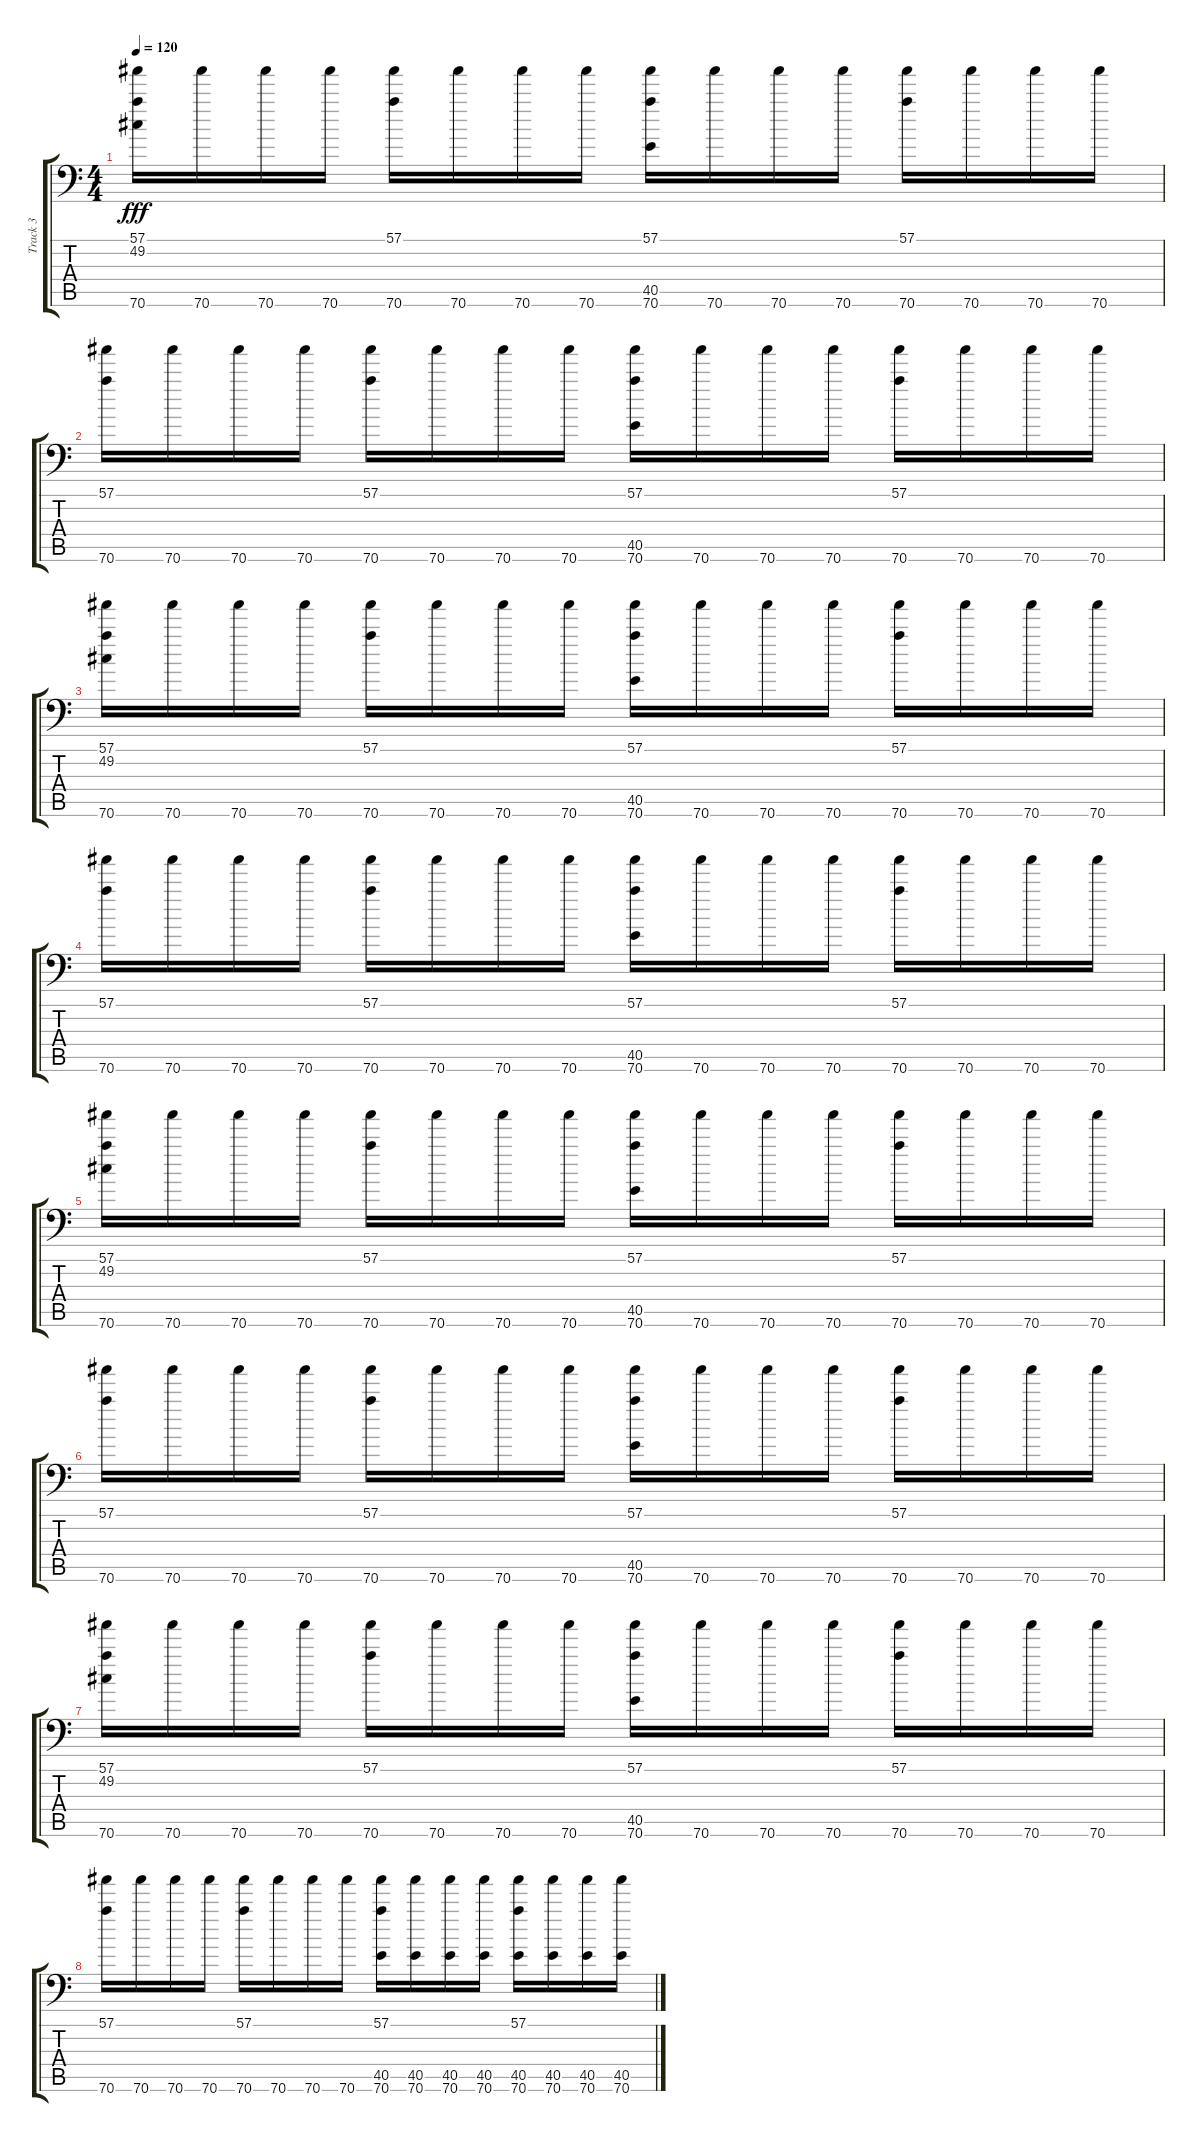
\track ("Track 3" "Track 3") {instrument acousticgrandpiano}
\staff {score tabs}
\tuning (C-1 C-1 C-1 C-1 C-1 C-1) {hide}
\ts (4 4)
\tempo 120
\clef f4
\ks c
(57.1 49.2 70.6).16{dy fff} 70.6.16 70.6.16 70.6.16 (57.1 70.6).16 70.6.16 70.6.16 70.6.16 (57.1 40.5 70.6).16 70.6.16 70.6.16 70.6.16 (57.1 70.6).16 70.6.16 70.6.16 70.6.16 |
(57.1 70.6).16 70.6.16 70.6.16 70.6.16 (57.1 70.6).16 70.6.16 70.6.16 70.6.16 (57.1 40.5 70.6).16 70.6.16 70.6.16 70.6.16 (57.1 70.6).16 70.6.16 70.6.16 70.6.16 |
(57.1 49.2 70.6).16 70.6.16 70.6.16 70.6.16 (57.1 70.6).16 70.6.16 70.6.16 70.6.16 (57.1 40.5 70.6).16 70.6.16 70.6.16 70.6.16 (57.1 70.6).16 70.6.16 70.6.16 70.6.16 |
(57.1 70.6).16 70.6.16 70.6.16 70.6.16 (57.1 70.6).16 70.6.16 70.6.16 70.6.16 (57.1 40.5 70.6).16 70.6.16 70.6.16 70.6.16 (57.1 70.6).16 70.6.16 70.6.16 70.6.16 |
(57.1 49.2 70.6).16 70.6.16 70.6.16 70.6.16 (57.1 70.6).16 70.6.16 70.6.16 70.6.16 (57.1 40.5 70.6).16 70.6.16 70.6.16 70.6.16 (57.1 70.6).16 70.6.16 70.6.16 70.6.16 |
(57.1 70.6).16 70.6.16 70.6.16 70.6.16 (57.1 70.6).16 70.6.16 70.6.16 70.6.16 (57.1 40.5 70.6).16 70.6.16 70.6.16 70.6.16 (57.1 70.6).16 70.6.16 70.6.16 70.6.16 |
(57.1 49.2 70.6).16 70.6.16 70.6.16 70.6.16 (57.1 70.6).16 70.6.16 70.6.16 70.6.16 (57.1 40.5 70.6).16 70.6.16 70.6.16 70.6.16 (57.1 70.6).16 70.6.16 70.6.16 70.6.16 |
(57.1 70.6).16 70.6.16 70.6.16 70.6.16 (57.1 70.6).16 70.6.16 70.6.16 70.6.16 (57.1 40.5 70.6).16 (40.5 70.6).16 (40.5 70.6).16 (40.5 70.6).16 (57.1 40.5 70.6).16 (40.5 70.6).16 (40.5 70.6).16 (40.5 70.6).16
